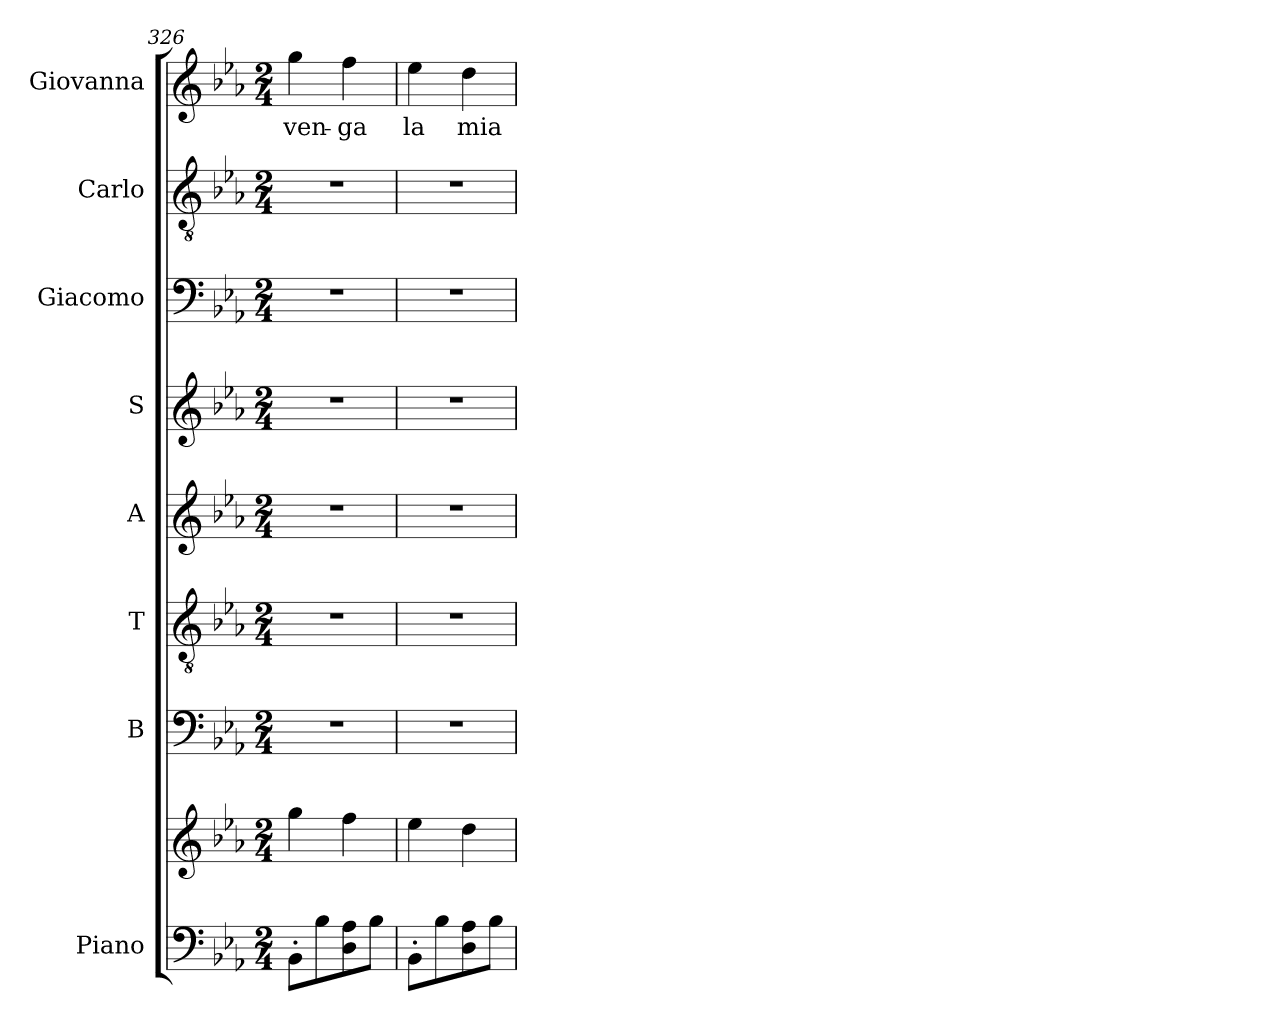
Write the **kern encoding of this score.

**kern	**kern	**kern	**kern	**kern	**kern	**kern	**kern	**kern	**text
*part8	*part8	*part7	*part6	*part5	*part4	*part3	*part2	*part1	*part1
*staff9	*staff8	*staff7	*staff6	*staff5	*staff4	*staff3	*staff2	*staff1	*staff1
*I"Piano	*	*I"B	*I"T	*I"A	*I"S	*I"Giacomo	*I"Carlo	*I"Giovanna	*
*I'Pno	*	*I'B	*I'T	*I'A	*I'S	*	*	*	*
!!LO:LB:g=z
*clefF4	*clefG2	*clefF4	*clefGv2	*clefG2	*clefG2	*clefF4	*clefGv2	*clefG2	*
*k[b-e-a-]	*k[b-e-a-]	*k[b-e-a-]	*k[b-e-a-]	*k[b-e-a-]	*k[b-e-a-]	*k[b-e-a-]	*k[b-e-a-]	*k[b-e-a-]	*
*M2/4	*M2/4	*M2/4	*M2/4	*M2/4	*M2/4	*M2/4	*M2/4	*M2/4	*
=326	=326	=326	=326	=326	=326	=326	=326	=326	=326
!	!	!	!	!	!	!	!	!	!LO:LY:b
8BB-'\L	4gg\	2r	2r	2r	2r	2r	2r	4gg\	ven-
8B-\	.	.	.	.	.	.	.	.	.
!	!	!	!	!	!	!	!	!	!LO:LY:b
8D\ 8A-\	4ff\	.	.	.	.	.	.	4ff\	-ga
8B-\J	.	.	.	.	.	.	.	.	.
=327	=327	=327	=327	=327	=327	=327	=327	=327	=327
!	!	!	!	!	!	!	!	!	!LO:LY:b
8BB-'\L	4ee-\	2r	2r	2r	2r	2r	2r	4ee-\	la
8B-\	.	.	.	.	.	.	.	.	.
!	!	!	!	!	!	!	!	!	!LO:LY:b
8D\ 8A-\	4dd\	.	.	.	.	.	.	4dd\	mia
8B-\J	.	.	.	.	.	.	.	.	.
=	=	=	=	=	=	=	=	=	=
*-	*-	*-	*-	*-	*-	*-	*-	*-	*-
